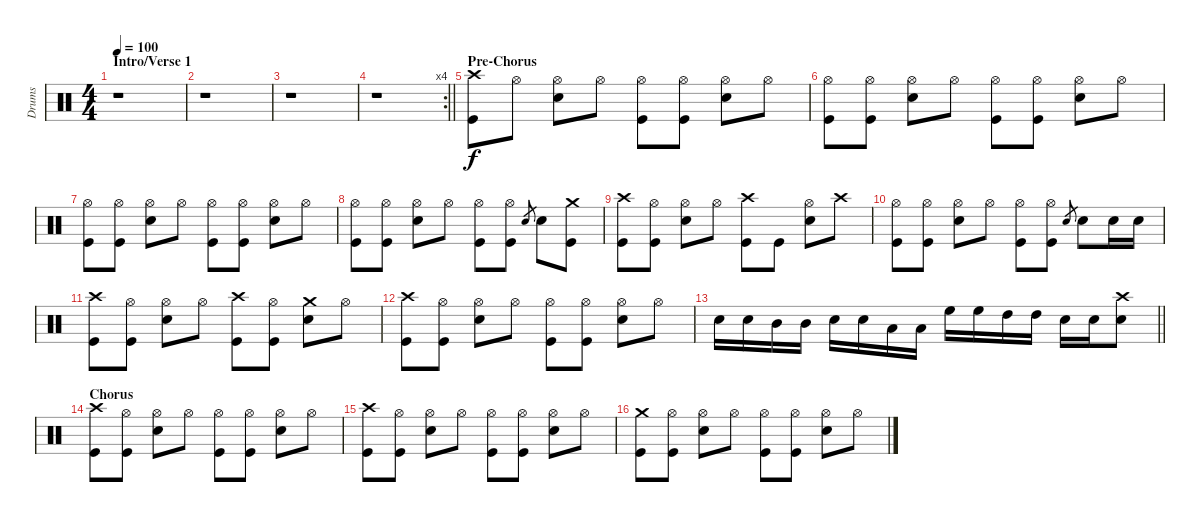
\track ("Drums" "Drums") {instrument percussion}
\staff {score}
\articulation defaults
\ts (4 4)
\section ("" "Intro/Verse 1")
\tempo 100
\clef neutral
\ks c
r.1{dy f} |
r.1 |
r.1 |
\rc 4
\barLineRight lightlight
r.1 |
\section ("" "Pre-Chorus")
("Crash high (hit)" "Kick (hit)").8 "Hi-Hat (open)".8 ("Hi-Hat (open)" "Snare (hit) 2").8 "Hi-Hat (open)".8 ("Hi-Hat (open)" "Kick (hit)").8 ("Hi-Hat (open)" "Kick (hit)").8 ("Hi-Hat (open)" "Snare (hit) 2").8 "Hi-Hat (open)".8 |
("Hi-Hat (open)" "Kick (hit)").8 ("Hi-Hat (open)" "Kick (hit)").8 ("Hi-Hat (open)" "Snare (hit) 2").8 "Hi-Hat (open)".8 ("Hi-Hat (open)" "Kick (hit)").8 ("Hi-Hat (open)" "Kick (hit)").8 ("Hi-Hat (open)" "Snare (hit) 2").8 "Hi-Hat (open)".8 |
("Hi-Hat (open)" "Kick (hit)").8 ("Hi-Hat (open)" "Kick (hit)").8 ("Hi-Hat (open)" "Snare (hit) 2").8 "Hi-Hat (open)".8 ("Hi-Hat (open)" "Kick (hit)").8 ("Hi-Hat (open)" "Kick (hit)").8 ("Hi-Hat (open)" "Snare (hit) 2").8 "Hi-Hat (open)".8 |
("Hi-Hat (open)" "Kick (hit)").8 ("Hi-Hat (open)" "Kick (hit)").8 ("Hi-Hat (open)" "Snare (hit) 2").8 "Hi-Hat (open)".8 ("Hi-Hat (open)" "Kick (hit)").8 ("Hi-Hat (open)" "Kick (hit)").8 "Snare (hit) 2"{h}.8{gr} "Snare (hit) 2".8 ("Crash medium (hit)" "Kick (hit)").8 |
("Crash high (hit)" "Kick (hit)").8 ("Hi-Hat (open)" "Kick (hit)").8 ("Hi-Hat (open)" "Snare (hit) 2").8 "Hi-Hat (open)".8 ("Crash high (hit)" "Kick (hit)").8 "Kick (hit)".8 ("Hi-Hat (open)" "Snare (hit) 2").8 "Crash high (hit)".8 |
("Hi-Hat (open)" "Kick (hit)").8 ("Hi-Hat (open)" "Kick (hit)").8 ("Hi-Hat (open)" "Snare (hit) 2").8 "Hi-Hat (open)".8 ("Hi-Hat (open)" "Kick (hit)").8 ("Hi-Hat (open)" "Kick (hit)").8 "Snare (hit) 2"{h}.8{gr} "Snare (hit) 2".8 "Snare (hit) 2".16 "Snare (hit) 2".16 |
("Crash high (hit)" "Kick (hit)").8 ("Hi-Hat (open)" "Kick (hit)").8 ("Hi-Hat (open)" "Snare (hit) 2").8 "Hi-Hat (open)".8 ("Crash high (hit)" "Kick (hit)").8 ("Hi-Hat (open)" "Kick (hit)").8 ("Crash medium (hit)" "Snare (hit) 2").8 "Hi-Hat (open)".8 |
("Crash high (hit)" "Kick (hit)").8 ("Hi-Hat (open)" "Kick (hit)").8 ("Hi-Hat (open)" "Snare (hit) 2").8 "Hi-Hat (open)".8 ("Hi-Hat (open)" "Kick (hit)").8 ("Hi-Hat (open)" "Kick (hit)").8 ("Hi-Hat (open)" "Snare (hit) 2").8 "Hi-Hat (open)".8 |
\barLineRight lightlight "Snare (hit) 2".16 "Snare (hit) 2".16 "Mid Tom (hit)".16 "Mid Tom (hit)".16 "Snare (hit) 2".16 "Snare (hit) 2".16 "Low Tom (hit)".16 "Low Tom (hit)".16 "High Floor Tom (hit)".16 "High Floor Tom (hit)".16 "High Tom (hit)".16 "High Tom (hit)".16 "Snare (hit) 2".16 "Snare (hit) 2".16
("Crash high (hit)" "Electric Snare (hit)").8 |
\section ("" "Chorus")
("Crash high (hit)" "Kick (hit)").8 ("Hi-Hat (open)" "Kick (hit)").8 ("Hi-Hat (open)" "Snare (hit) 2").8 "Hi-Hat (open)".8 ("Hi-Hat (open)" "Kick (hit)").8 ("Hi-Hat (open)" "Kick (hit)").8 ("Hi-Hat (open)" "Snare (hit) 2").8 "Hi-Hat (open)".8 |
("Crash high (hit)" "Kick (hit)").8 ("Hi-Hat (open)" "Kick (hit)").8 ("Hi-Hat (open)" "Snare (hit) 2").8 "Hi-Hat (open)".8 ("Hi-Hat (open)" "Kick (hit)").8 ("Hi-Hat (open)" "Kick (hit)").8 ("Hi-Hat (open)" "Snare (hit) 2").8 "Hi-Hat (open)".8 |
("Crash medium (hit)" "Kick (hit)").8 ("Hi-Hat (open)" "Kick (hit)").8 ("Hi-Hat (open)" "Snare (hit) 2").8 "Hi-Hat (open)".8 ("Hi-Hat (open)" "Kick (hit)").8 ("Hi-Hat (open)" "Kick (hit)").8 ("Hi-Hat (open)" "Snare (hit) 2").8 "Hi-Hat (open)".8
